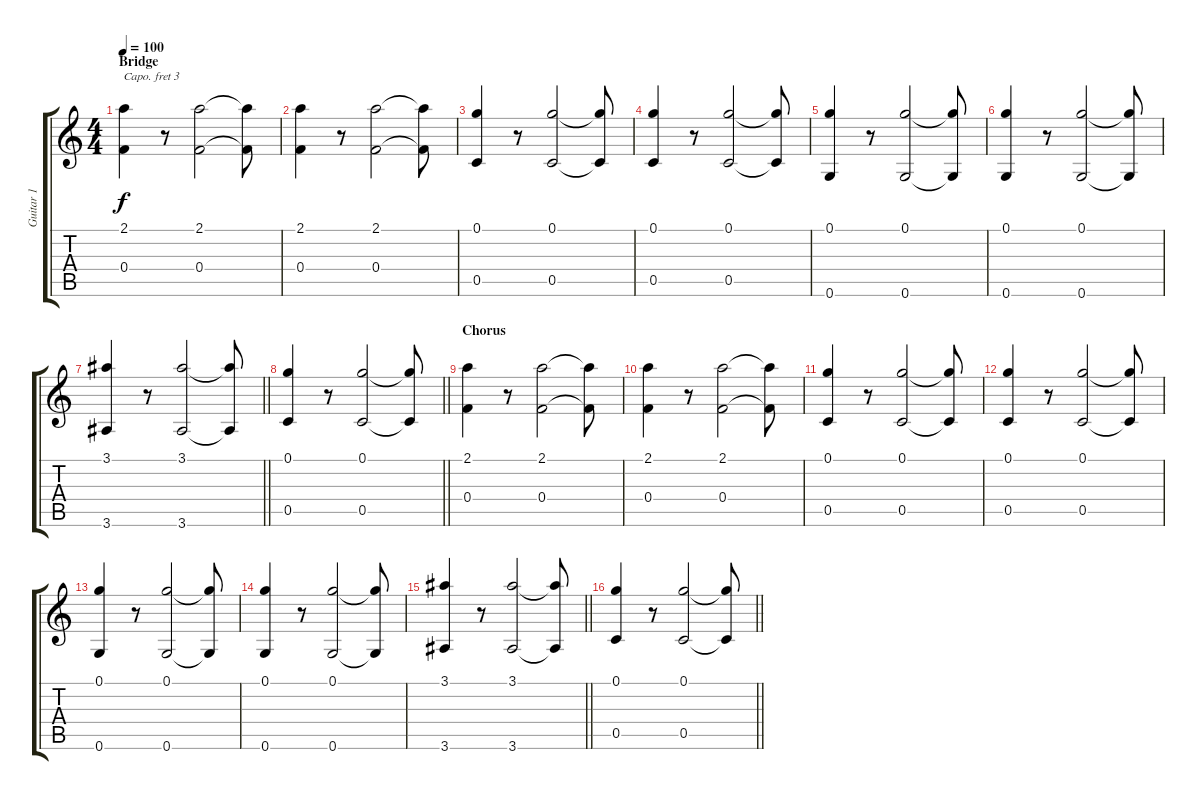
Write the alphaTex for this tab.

\track ("Guitar 1" "Guitar 1") {instrument acousticguitarsteel}
\staff {score tabs}
\capo 3
\tuning (E4 B3 G3 D3 A2 E2) {hide}
\ts (4 4)
\section ("" "Bridge")
\tempo 100
\clef g2
\ks c
(2.1 0.4).4{dy f} r.8 (2.1 0.4).2 (2.1{t} 0.4{t}).8 |
(2.1 0.4).4 r.8 (2.1 0.4).2 (2.1{t} 0.4{t}).8 |
(0.1 0.5).4 r.8 (0.1 0.5).2 (0.1{t} 0.5{t}).8 |
(0.1 0.5).4 r.8 (0.1 0.5).2 (0.1{t} 0.5{t}).8 |
(0.1 0.6).4 r.8 (0.1 0.6).2 (0.1{t} 0.6{t}).8 |
(0.1 0.6).4 r.8 (0.1 0.6).2 (0.1{t} 0.6{t}).8 |
\barLineRight lightlight
(3.1 3.6).4 r.8 (3.1 3.6).2 (3.1{t} 3.6{t}).8 |
\barLineRight lightlight
(0.1 0.5).4 r.8 (0.1 0.5).2 (0.1{t} 0.5{t}).8 |
\section ("" "Chorus")
(2.1 0.4).4 r.8 (2.1 0.4).2 (2.1{t} 0.4{t}).8 |
(2.1 0.4).4 r.8 (2.1 0.4).2 (2.1{t} 0.4{t}).8 |
(0.1 0.5).4 r.8 (0.1 0.5).2 (0.1{t} 0.5{t}).8 |
(0.1 0.5).4 r.8 (0.1 0.5).2 (0.1{t} 0.5{t}).8 |
(0.1 0.6).4 r.8 (0.1 0.6).2 (0.1{t} 0.6{t}).8 |
(0.1 0.6).4 r.8 (0.1 0.6).2 (0.1{t} 0.6{t}).8 |
\barLineRight lightlight
(3.1 3.6).4 r.8 (3.1 3.6).2 (3.1{t} 3.6{t}).8 |
\barLineRight lightlight
(0.1 0.5).4 r.8 (0.1 0.5).2 (0.1{t} 0.5{t}).8
